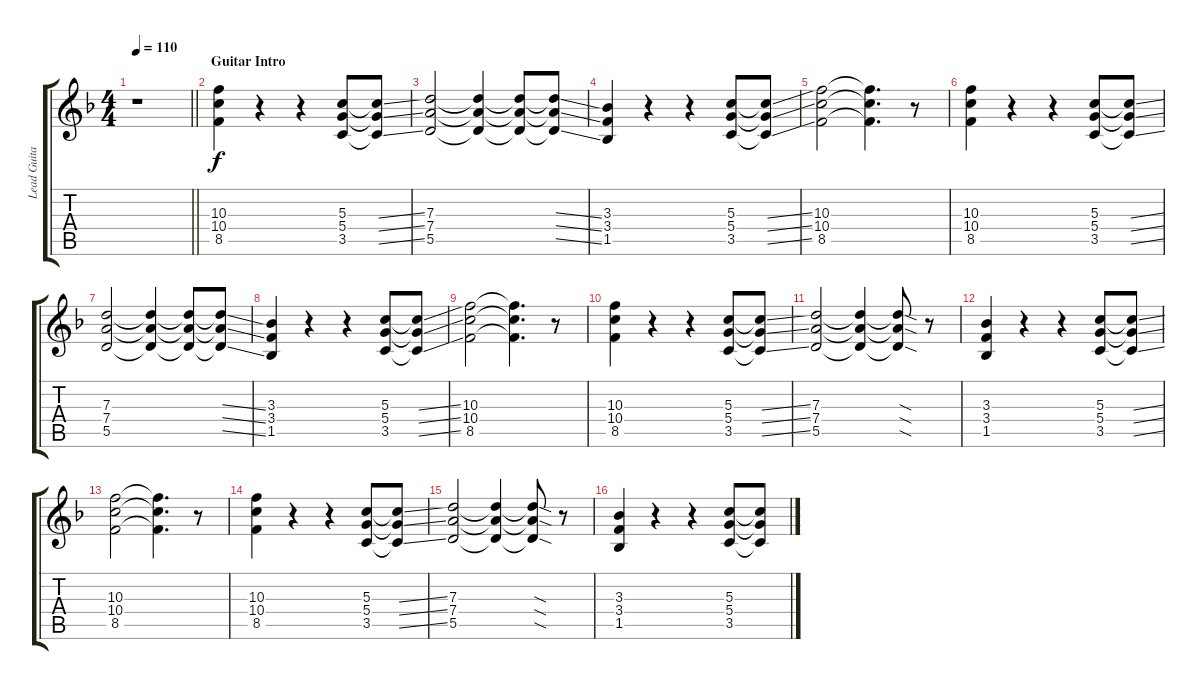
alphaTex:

\track ("Lead Guitar (distortion)" "Lead Guita") {instrument distortionguitar}
\staff {score tabs}
\tuning (E4 B3 G3 D3 A2 E2) {hide}
\ts (4 4)
\tempo 110
\clef g2
\barLineRight lightlight
\ks f
r.1{dy f instrument distortionguitar} |
\section ("" "Guitar Intro")
(10.3 10.4 8.5).4 r.4 r.4 (5.3 5.4 3.5).8 (5.3{ss t} 5.4{ss t} 3.5{ss t}).8 |
(7.3 7.4 5.5).2 (7.3{t} 7.4{t} 5.5{t}).4 (7.3{t} 7.4{t} 5.5{t}).8 (7.3{ss t} 7.4{ss t} 5.5{ss t}).8 |
(3.3 3.4 1.5).4 r.4 r.4 (5.3 5.4 3.5).8 (5.3{ss t} 5.4{ss t} 3.5{ss t}).8 |
(10.3 10.4 8.5).2 (10.3{t} 10.4{t} 8.5{t}).4{d} r.8 |
(10.3 10.4 8.5).4 r.4 r.4 (5.3 5.4 3.5).8 (5.3{ss t} 5.4{ss t} 3.5{ss t}).8 |
(7.3 7.4 5.5).2 (7.3{t} 7.4{t} 5.5{t}).4 (7.3{t} 7.4{t} 5.5{t}).8 (7.3{ss t} 7.4{ss t} 5.5{ss t}).8 |
(3.3 3.4 1.5).4 r.4 r.4 (5.3 5.4 3.5).8 (5.3{ss t} 5.4{ss t} 3.5{ss t}).8 |
(10.3 10.4 8.5).2 (10.3{t} 10.4{t} 8.5{t}).4{d} r.8 |
(10.3 10.4 8.5).4 r.4 r.4 (5.3 5.4 3.5).8 (5.3{ss t} 5.4{ss t} 3.5{ss t}).8 |
(7.3 7.4 5.5).2 (7.3{t} 7.4{t} 5.5{t}).4 (7.3{sod t} 7.4{sod t} 5.5{sod t}).8 r.8 |
(3.3 3.4 1.5).4 r.4 r.4 (5.3 5.4 3.5).8 (5.3{ss t} 5.4{ss t} 3.5{ss t}).8 |
(10.3 10.4 8.5).2 (10.3{t} 10.4{t} 8.5{t}).4{d} r.8 |
(10.3 10.4 8.5).4 r.4 r.4 (5.3 5.4 3.5).8 (5.3{ss t} 5.4{ss t} 3.5{ss t}).8 |
(7.3 7.4 5.5).2 (7.3{t} 7.4{t} 5.5{t}).4 (7.3{sod t} 7.4{sod t} 5.5{sod t}).8 r.8 |
(3.3 3.4 1.5).4 r.4 r.4 (5.3 5.4 3.5).8 (5.3{ss t} 5.4{ss t} 3.5{ss t}).8
